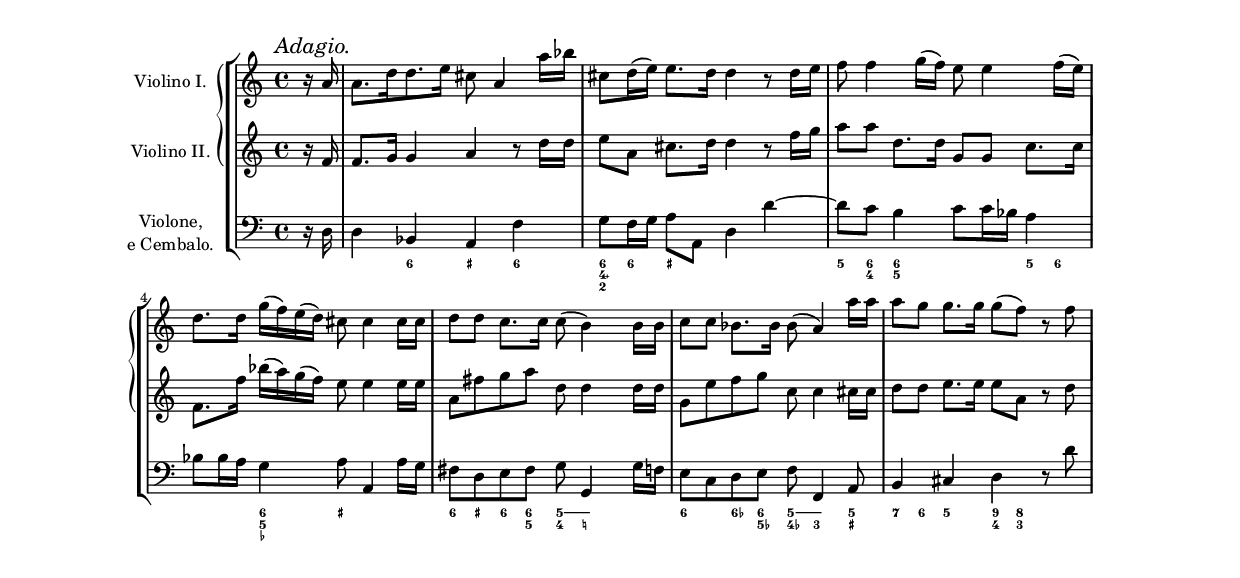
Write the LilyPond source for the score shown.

%% DO NOT EDIT this file manually; it is automatically
%% generated from LSR http://lsr.dsi.unimi.it
%% Make any changes in LSR itself, or in Documentation/snippets/new/ ,
%% and then run scripts/auxiliar/makelsr.py
%%
%% This file is in the public domain.
\version "2.14.2"

\header {
  lsrtags = "headword"

  texidoc = "
Figured bass headword

"
  doctitle = "Figured bass headword"
} % begin verbatim

#(set-global-staff-size 15)
\paper {
  ragged-right = ##f
  line-width = 16\cm
  indent = 1.5\cm
}

% NR 2.7.3 Figured bass

% Arcangelo Corelli, 12 Sonate da Camera, Op. 2
% Sonata II, Allemanda
% measures 1 - 88
% Coded by Neil Puttock; modified by Carl Sorensen

extendOn = \bassFigureExtendersOn
extendOff = \bassFigureExtendersOff

\score {

  \new StaffGroup <<

    \new GrandStaff <<

      \new Staff = "violinoI" {
        \set Staff.instrumentName = \markup {
          \line { Violino I. }
        }
        \time 4/4
        \mark \markup { \italic Adagio. }
        \partial 8
        r16 a'16 |
        a'8. [ d''16 d''8.  e''16 ] cis''8 a'4 a''16 bes''16 |
        cis''8 d''16 ( e'' ) e''8.  d''16 d''4 r8 d''16 e''16 |
        f''8 f''4 g''16 ( f''16 ) e''8 e''4 f''16 ( e''16 ) |
        d''8.  d''16 g''16 ( f''16 ) e''16 ( d''16 ) cis''8
            cis''4 cis''16 cis''16 |
        d''8 d''8 c''8.  c''16 c''8 ( b'4 ) b'16 b'16 |
        c''8 c''8 bes'8.  bes'16 bes'8 ( a'4 ) a''16 a''16 |
        a''8 g''8 g''8.  g''16 g''8 ( f''8 ) r8 f''8 |
      }

      \new Staff = "violinoII" {
        \set Staff.instrumentName = \markup {
          \line { Violino II. }
        }
        \time 4/4
        \partial 8
        r16 f'16 |
        f'8.  g'16 g'4 a'4 r8 d''16 d''16 |
        e''8 a'8 cis''8.  d''16 d''4 r8 f''16 g''16 |
        a''8 a''8 d''8.  d''16 g'8 g'8 c''8.  c''16 |
        f'8.  f''16 bes''16 ( a''16 ) g''16 ( f''16 ) e''8 e''4 e''16 e''16 |
        a'8 fis''8 g''8 a''8 d''8 d''4 d''16 d''16 |
        g'8 e''8 f''8 g''8 c''8 c''4 cis''16 cis''16 |
        d''8 d''8 e''8.  e''16 e''8 a'8 r8 d''8 |
      }

    >>

    \new Staff = "violone" {
      \set Staff.instrumentName = \markup {
        \center-column {
          Violone,
          \line { e Cembalo. }
        }
      }
      \time 4/4
      \clef bass
      \partial 8
      r16 d16 |
      d4 bes,4 a,4 f4 |
      g8 f16 g16 a8 a,8 d4 d'4 ~ |
      d'8 c'8 b4 c'8 c'16 bes16 a4 |
      bes8 bes16 a16 g4 a8 a,4 a16 g16 |
      fis8 d8 e8 fis8 g8 g,4 g16 f16 |
      e8 c8 d8 e8 f8 f,4 a,8 |
      b,4 cis4 d4 r8 d'8 |
    }

    \new FiguredBass \figuremode {
      \set figuredBassAlterationDirection = #RIGHT
      \set figuredBassPlusDirection = #RIGHT
      \override BassFigureAlignment #'stacking-dir = #DOWN
      s8 |
      s4 <6>4 <_+>4 <6>4 |
      <6 4\+ 2>8 <6>8 <_+> s8 s2 |
      <5>8 <6 4>8 <6 5>4 s4 <5>8 <6>8 |
      s4 <6 5 _-> <_+>2 |
      <6>8 <_+>8 <6>8 <6 5>8 <5 4>8 \extendOn <5 _!>8 \extendOff s4 |
      <6>4 <6->8 <6 5->8 <5 4->8 \extendOn <5 3>4 \extendOff <5 _+>8 |
      <7>8 <6>8 <5>4 <9 4>8 <8 3>8 s4 |
    }

  >>

  \layout {
    \context {
      \Score
      \override RehearsalMark #'break-align-symbols = #'(time-signature)
      \override RehearsalMark #'self-alignment-X = #LEFT
      \override TimeSignature #'break-align-anchor-alignment = #LEFT
    }
  }
}
